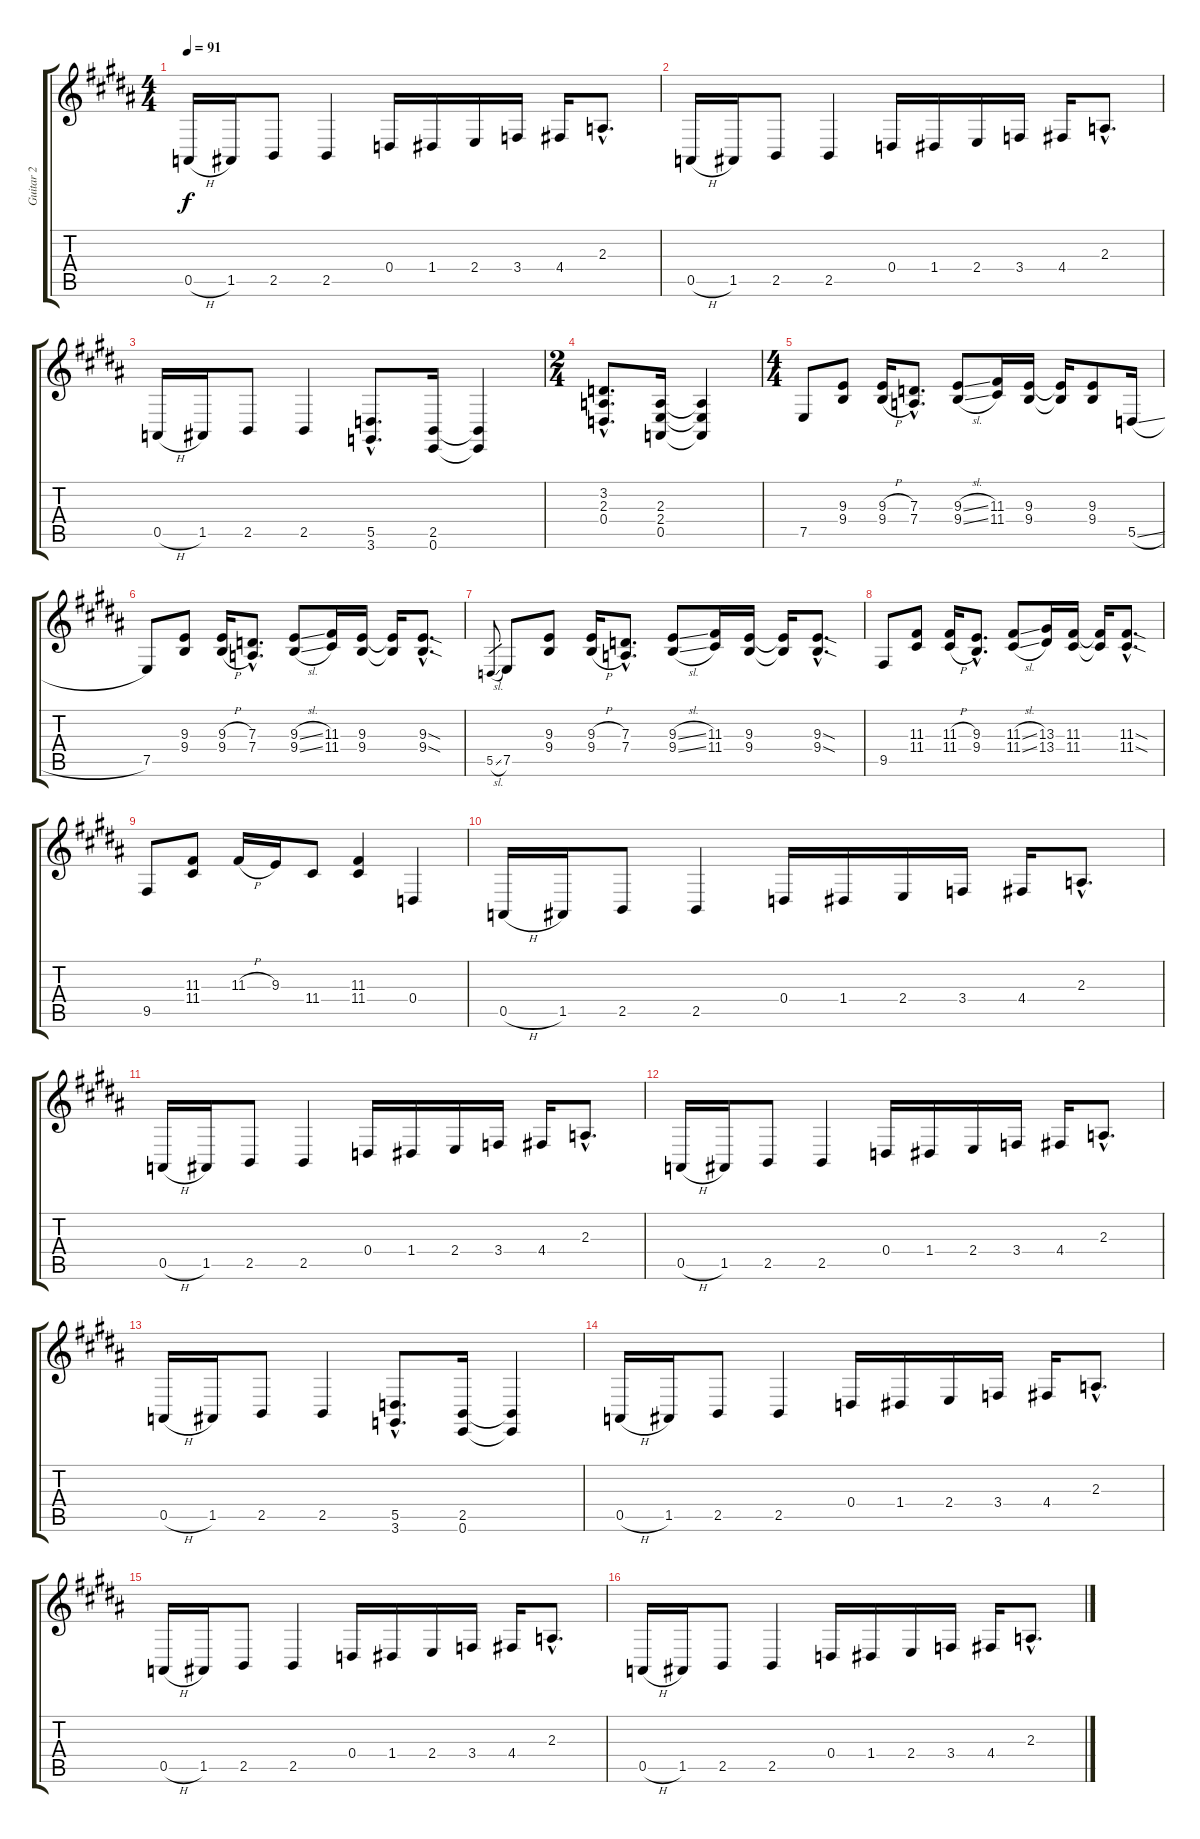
\track ("Guitar 2" "Guitar 2") {instrument lead5charang}
\staff {score tabs}
\tuning (E4 B3 G3 D3 A2 E2) {hide}
\ts (4 4)
\tempo 91
\clef g2
\ks b
0.5{h}.16{dy f} 1.5.16 2.5.8 2.5.4 0.4.16 1.4.16 2.4.16 3.4.16 4.4.16 2.3{hac}.8{d} |
0.5{h}.16 1.5.16 2.5.8 2.5.4 0.4.16 1.4.16 2.4.16 3.4.16 4.4.16 2.3{hac}.8{d} |
0.5{h}.16 1.5.16 2.5.8 2.5.4 (5.5{hac} 3.6{hac}).8{d} (2.5 0.6).16 (2.5{t} 0.6{t}).4 |
\ts (2 4)
(3.2{hac} 2.3{hac} 0.4{hac}).8{d} (2.3 2.4 0.5).16 (2.3{t} 2.4{t} 0.5{t}).4 |
\ts (4 4)
7.5.8 (9.3 9.4).8 (9.3{h} 9.4{h}).16 (7.3{hac} 7.4{hac}).8{d} (9.3{sl} 9.4{sl}).8 (11.3 11.4).16 (9.3 9.4).16 (9.3{t} 9.4{t}).16 (9.3 9.4).8 5.5{sl}.16 |
7.5.8 (9.3 9.4).8 (9.3{h} 9.4{h}).16 (7.3{hac} 7.4{hac}).8{d} (9.3{sl} 9.4{sl}).8 (11.3 11.4).16 (9.3 9.4).16 (9.3{t} 9.4{t}).16 (9.3{sod hac} 9.4{sod hac}).8{d} |
5.5{sl}.8{gr} 7.5.8 (9.3 9.4).8 (9.3{h} 9.4{h}).16 (7.3{hac} 7.4{hac}).8{d} (9.3{sl} 9.4{sl}).8 (11.3 11.4).16 (9.3 9.4).16 (9.3{t} 9.4{t}).16 (9.3{sod hac} 9.4{sod hac}).8{d} |
9.5.8 (11.3 11.4).8 (11.3{h} 11.4{h}).16 (9.3{hac} 9.4{hac}).8{d} (11.3{sl} 11.4{sl}).8 (13.3 13.4).16 (11.3 11.4).16 (11.3{t} 11.4{t}).16 (11.3{sod hac} 11.4{sod hac}).8{d} |
9.5.8 (11.3 11.4).8 11.3{h}.16 9.3.16 11.4.8 (11.3 11.4).4 0.4.4 |
0.5{h}.16 1.5.16 2.5.8 2.5.4 0.4.16 1.4.16 2.4.16 3.4.16 4.4.16 2.3{hac}.8{d} |
0.5{h}.16 1.5.16 2.5.8 2.5.4 0.4.16 1.4.16 2.4.16 3.4.16 4.4.16 2.3{hac}.8{d} |
0.5{h}.16 1.5.16 2.5.8 2.5.4 0.4.16 1.4.16 2.4.16 3.4.16 4.4.16 2.3{hac}.8{d} |
0.5{h}.16 1.5.16 2.5.8 2.5.4 (5.5{hac} 3.6{hac}).8{d} (2.5 0.6).16 (2.5{t} 0.6{t}).4 |
0.5{h}.16 1.5.16 2.5.8 2.5.4 0.4.16 1.4.16 2.4.16 3.4.16 4.4.16 2.3{hac}.8{d} |
0.5{h}.16 1.5.16 2.5.8 2.5.4 0.4.16 1.4.16 2.4.16 3.4.16 4.4.16 2.3{hac}.8{d} |
0.5{h}.16 1.5.16 2.5.8 2.5.4 0.4.16 1.4.16 2.4.16 3.4.16 4.4.16 2.3{hac}.8{d}
